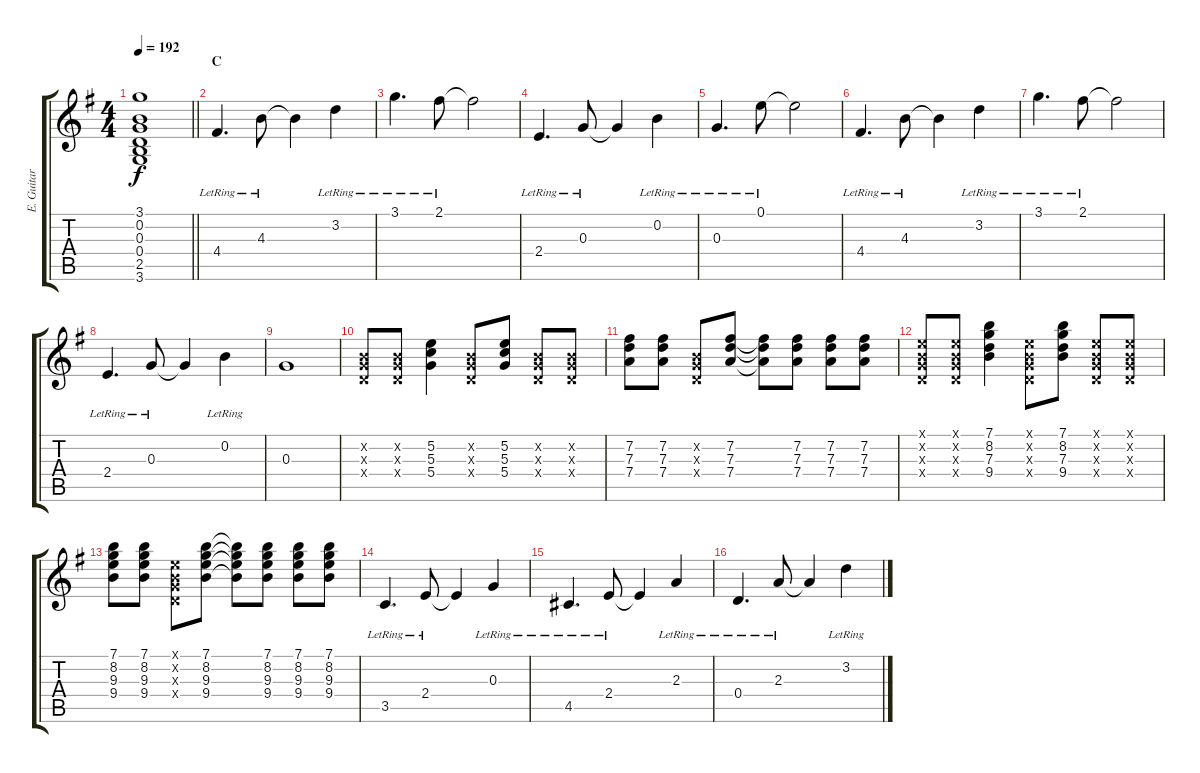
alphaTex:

\track ("E. Guitar II" "E. Guitar ") {instrument electricguitarclean}
\staff {score tabs}
\tuning (E4 B3 G3 D3 A2 E2) {hide}
\ts (4 4)
\tempo 192
\clef g2
\barLineRight lightlight
\ks g
(3.1{t} 0.2{t} 0.3{t} 0.4{t} 2.5{t} 3.6{t}).1{dy f} |
\section ("" "C")
4.4{lr}.4{d} 4.3{lr}.8 4.3{t}.4 3.2{lr}.4 |
3.1{lr}.4{d} 2.1{lr}.8 2.1{t}.2 |
2.4{lr}.4{d} 0.3{lr}.8 0.3{t}.4 0.2{lr}.4 |
0.3{lr}.4{d} 0.1{lr}.8 0.1{t}.2 |
4.4{lr}.4{d} 4.3{lr}.8 4.3{t}.4 3.2{lr}.4 |
3.1{lr}.4{d} 2.1{lr}.8 2.1{t}.2 |
2.4{lr}.4{d} 0.3{lr}.8 0.3{t}.4 0.2{lr}.4 |
0.3.1 |
(0.2{x} 0.3{x} 0.4{x}).8 (0.2{x} 0.3{x} 0.4{x}).8 (5.2 5.3 5.4).4 (0.2{x} 0.3{x} 0.4{x}).8 (5.2 5.3 5.4).8 (0.2{x} 0.3{x} 0.4{x}).8 (0.2{x} 0.3{x} 0.4{x}).8 |
(7.2 7.3 7.4).8 (7.2 7.3 7.4).8 (0.2{x} 0.3{x} 0.4{x}).8 (7.2 7.3 7.4).8 (7.2{t} 7.3{t} 7.4{t}).8 (7.2 7.3 7.4).8 (7.2 7.3 7.4).8 (7.2 7.3 7.4).8 |
(0.1{x} 0.2{x} 0.3{x} 0.4{x}).8 (0.1{x} 0.2{x} 0.3{x} 0.4{x}).8 (7.1 8.2 7.3 9.4).4 (0.1{x} 0.2{x} 0.3{x} 0.4{x}).8 (7.1 8.2 7.3 9.4).8 (0.1{x} 0.2{x} 0.3{x} 0.4{x}).8 (0.1{x} 0.2{x} 0.3{x} 0.4{x}).8 |
(7.1 8.2 9.3 9.4).8 (7.1 8.2 9.3 9.4).8 (0.1{x} 0.2{x} 0.3{x} 0.4{x}).8 (7.1 8.2 9.3 9.4).8 (7.1{t} 8.2{t} 9.3{t} 9.4{t}).8 (7.1 8.2 9.3 9.4).8 (7.1 8.2 9.3 9.4).8 (7.1 8.2 9.3 9.4).8 |
3.5{lr}.4{d} 2.4{lr}.8 2.4{t}.4 0.3{lr}.4 |
4.5{lr}.4{d} 2.4{lr}.8 2.4{t}.4 2.3{lr}.4 |
0.4{lr}.4{d} 2.3{lr}.8 2.3{t}.4 3.2{lr}.4
